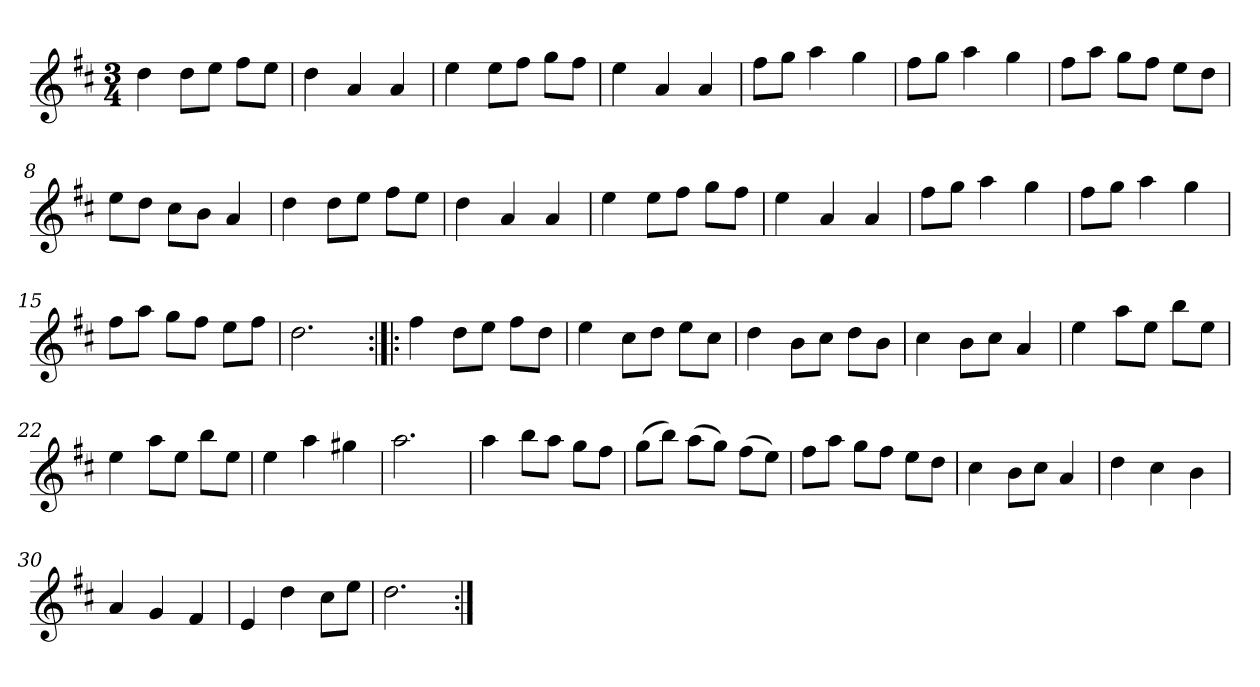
**kern
*part1
*staff1
*clefG2
*k[f#c#]
*D:
*M3/4
*MM120
=1
4dd
8dd\L
8ee\J
8ff#\L
8ee\J
=2
4dd
4a
4a
=3
4ee
8ee\L
8ff#\J
8gg\L
8ff#\J
=4
4ee
4a
4a
=5
8ff#\L
8gg\J
4aa
4gg
=6
8ff#\L
8gg\J
4aa
4gg
=7
8ff#\L
8aa\J
8gg\L
8ff#\J
8ee\L
8dd\J
=8
8ee\L
8dd\J
8cc#\L
8b\J
4a
=9
4dd
8dd\L
8ee\J
8ff#\L
8ee\J
=10
4dd
4a
4a
=11
4ee
8ee\L
8ff#\J
8gg\L
8ff#\J
=12
4ee
4a
4a
=13
8ff#\L
8gg\J
4aa
4gg
=14
8ff#\L
8gg\J
4aa
4gg
=15
8ff#\L
8aa\J
8gg\L
8ff#\J
8ee\L
8ff#\J
=16
2.dd
=17:|!|:
4ff#
8dd\L
8ee\J
8ff#\L
8dd\J
=18
4ee
8cc#\L
8dd\J
8ee\L
8cc#\J
=19
4dd
8b\L
8cc#\J
8dd\L
8b\J
=20
4cc#
8b\L
8cc#\J
4a
=21
4ee
8aa\L
8ee\J
8bb\L
8ee\J
=22
4ee
8aa\L
8ee\J
8bb\L
8ee\J
=23
4ee
4aa
4gg#X
=24
2.aa
=25
4aa
8bb\L
8aa\J
8gg\L
8ff#\J
=26
(8gg\L
8bb\J)
(8aa\L
8gg\J)
(8ff#\L
8ee\J)
=27
8ff#\L
8aa\J
8gg\L
8ff#\J
8ee\L
8dd\J
=28
4cc#
8b\L
8cc#\J
4a
=29
4dd
4cc#
4b
=30
4a
4g
4f#
=31
4e
4dd
8cc#\L
8ee\J
=32
2.dd
=:|!
*-
